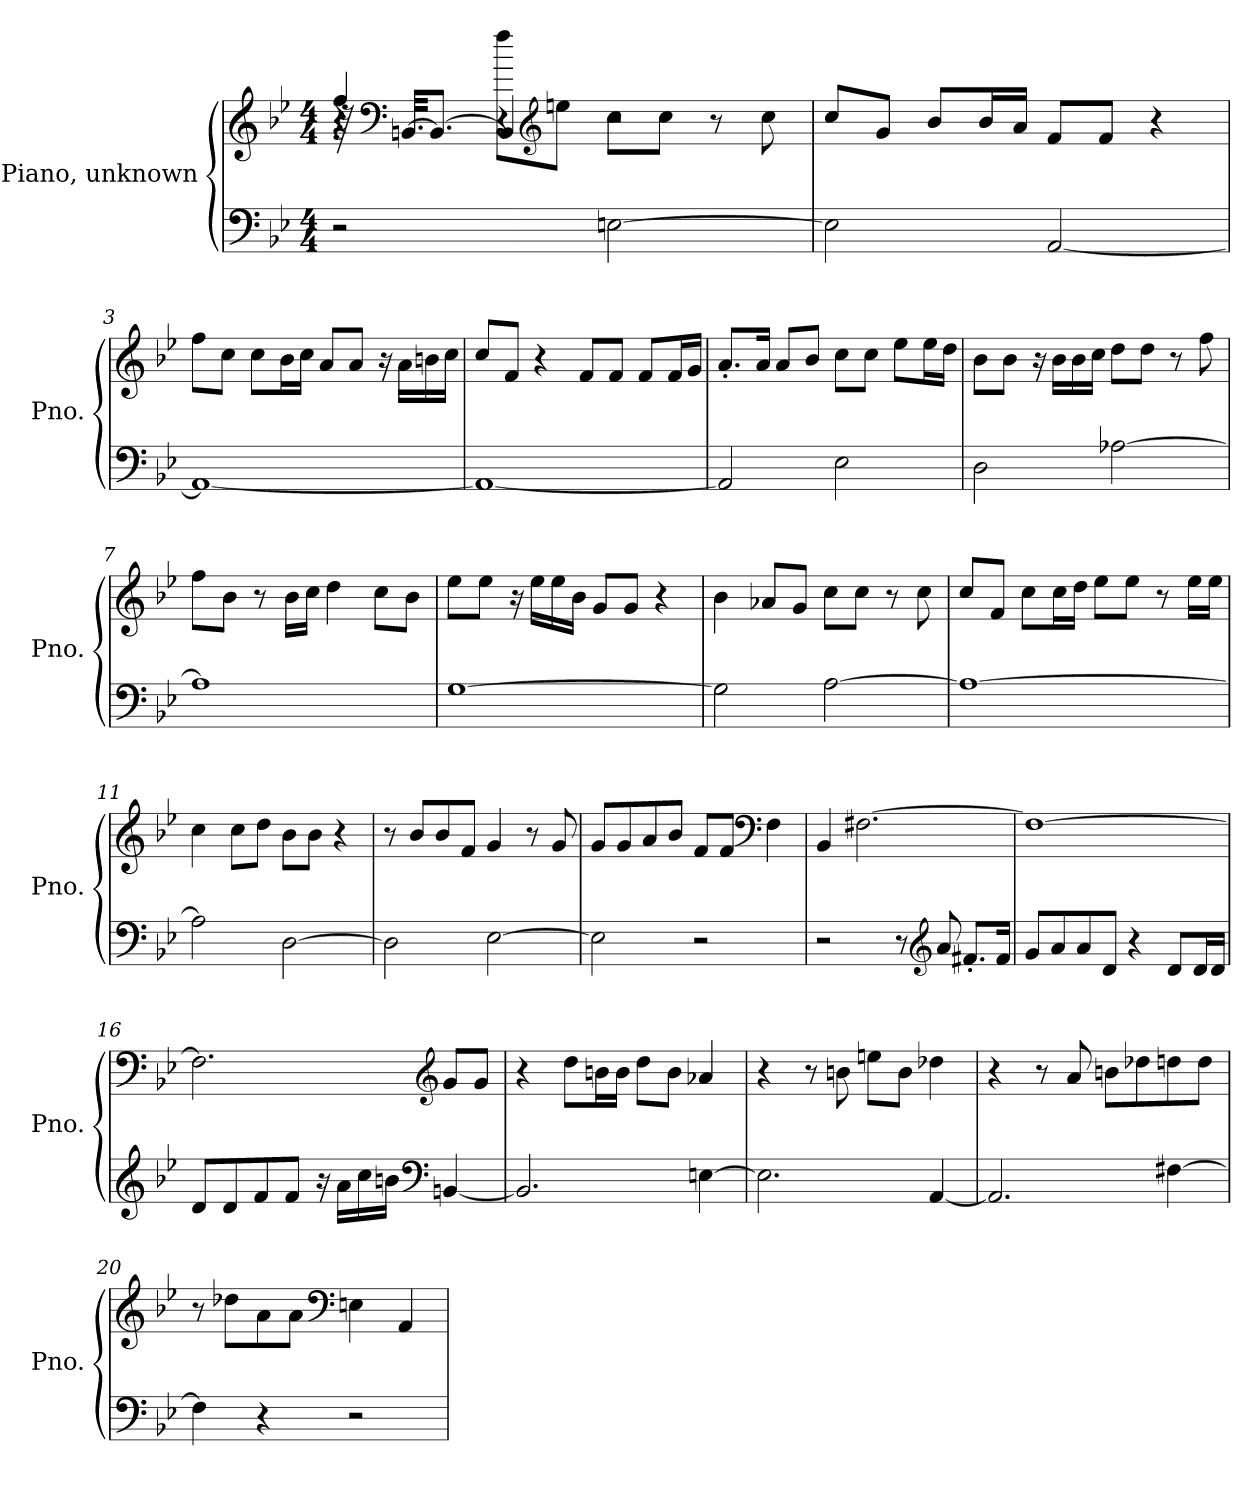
**kern	**kern
*part1	*part1
*staff2	*staff1
*I"Piano, unknown	*
*I'Pno.	*
*clefF4	*clefG2
*k[b-e-]	*k[b-e-]
*M4/4	*M4/4
*MM120	*MM120
=1	=1
*	*^
*	*	*^
2r	4ff/	4r	64r
*	*clefF4	*	*
.	.	.	[32.BBn/KKL
.	.	.	8.BB/J_
.	4r	8ff\L	4BB/]
*	*clefG2	*	*
.	.	8een\J	.
[2En\	2r	8cc\L	2r
.	.	8cc\J	.
.	.	8r	.
.	.	8cc\	.
*	*v	*v	*v
=2	=2
2E\]	8cc/L
.	8g/J
.	8b-/L
.	16b-/L
.	16a/JJ
[2AA/	8f/L
.	8f/J
.	4r
=3	=3
1AA_	8ff\L
.	8cc\J
.	8cc\L
.	16b-\L
.	16cc\JJ
.	8a/L
.	8a/J
.	16r
.	16a\LL
.	16bn\
.	16cc\JJ
!!LO:LB:g=z
=4	=4
1AA_	8cc/L
.	8f/J
.	4r
.	8f/L
.	8f/J
.	8f/L
.	16f/L
.	16g/JJ
=5	=5
2AA/]	8.a'/L
.	16a/Jk
.	8a/L
.	8b-/J
2E-\	8cc\L
.	8cc\J
.	8ee-\L
.	16ee-\L
.	16dd\JJ
=6	=6
2D\	8b-\L
.	8b-\J
.	16r
.	16b-\LL
.	16b-\
.	16cc\JJ
[2A-X\	8dd\L
.	8dd\J
.	8r
.	8ff\
=7	=7
1A-]	8ff\L
.	8b-\J
.	8r
.	16b-\LL
.	16cc\JJ
.	4dd\
.	8cc\L
.	8b-\J
!!LO:LB:g=z
=8	=8
[1G	8ee-\L
.	8ee-\J
.	16r
.	16ee-\LL
.	16ee-\
.	16b-\JJ
.	8g/L
.	8g/J
.	4r
=9	=9
2G\]	4b-\
.	8a-X/L
.	8g/J
[2A\	8cc\L
.	8cc\J
.	8r
.	8cc\
=10	=10
1A_	8cc/L
.	8f/J
.	8cc\L
.	16cc\L
.	16dd\JJ
.	8ee-\L
.	8ee-\J
.	8r
.	16ee-\LL
.	16ee-\JJ
=11	=11
2A\]	4cc\
.	8cc\L
.	8dd\J
[2D\	8b-\L
.	8b-\J
.	4r
=12	=12
2D\]	8r
.	8b-/L
.	8b-/
.	8f/J
[2E-\	4g/
.	8r
.	8g/
!!LO:LB:g=z
=13	=13
2E-\]	8g/L
.	8g/
.	8a/
.	8b-/J
2r	8f/L
.	8f/J
*	*clefF4
.	4F\
=14	=14
2r	4BB-/
.	[2.F#X\
8r	.
*clefG2	*
8a/	.
8.f#X'/L	.
16f#/Jk	.
=15	=15
8g/L	1F#_
8a/	.
8a/	.
8d/J	.
4r	.
8d/L	.
16d/L	.
16d/JJ	.
=16	=16
8d/L	2.F#\]
8d/	.
8f/	.
8f/J	.
16r	.
16a\LL	.
16cc\	.
16bn\JJ	.
*clefF4	*clefG2
[4BBn/	8g/L
.	8g/J
!!LO:LB:g=z
=17	=17
2.BB/]	4r
.	8dd\L
.	16bn\L
.	16b\JJ
.	8dd\L
.	8b\J
[4En\	4a-X/
=18	=18
2.E\]	4r
.	8r
.	8bn\
.	8een\L
.	8b\J
[4AA/	4dd-X\
=19	=19
2.AA/]	4r
.	8r
.	8a/
.	8bn\L
.	8dd-X\
[4F#X\	8ddn\
.	8dd\J
=20	=20
4F#\]	8r
.	8dd-X\L
4r	8a\
.	8a\J
*	*clefF4
2r	4En\
.	4AA/
=	=
*-	*-
